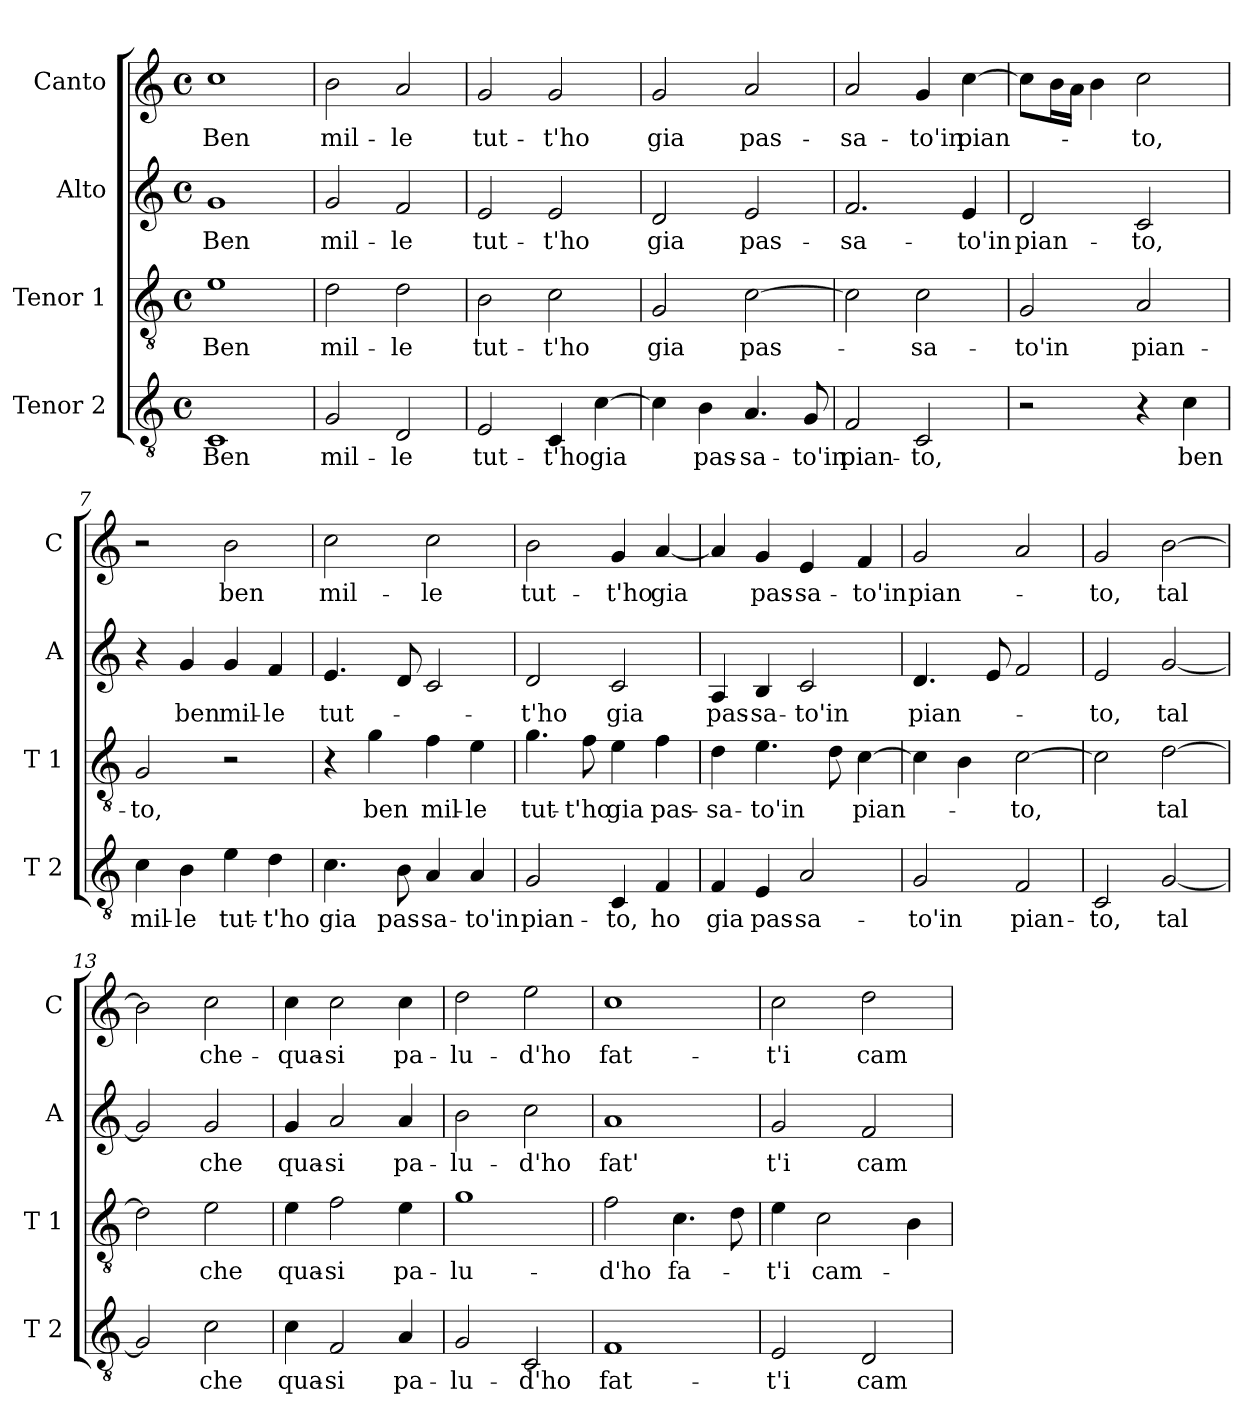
**kern	**text	**kern	**text	**kern	**text	**kern	**text
*part4	*part4	*part3	*part3	*part2	*part2	*part1	*part1
*staff4	*staff4	*staff3	*staff3	*staff2	*staff2	*staff1	*staff1
*I"Tenor 2	*	*I"Tenor 1	*	*I"Alto	*	*I"Canto	*
*I'T 2	*	*I'T 1	*	*I'A	*	*I'C	*
*clefGv2	*	*clefGv2	*	*clefG2	*	*clefG2	*
*k[]	*	*k[]	*	*k[]	*	*k[]	*
*C:	*	*C:	*	*C:	*	*C:	*
*M4/4	*	*M4/4	*	*M4/4	*	*M4/4	*
*met(c)	*	*met(c)	*	*met(c)	*	*met(c)	*
=1	=1	=1	=1	=1	=1	=1	=1
!	!LO:LY:b	!	!LO:LY:b	!	!LO:LY:b	!	!LO:LY:b
1C	Ben	1e	Ben	1g	Ben	1cc	Ben
=2	=2	=2	=2	=2	=2	=2	=2
!	!LO:LY:b	!	!LO:LY:b	!	!LO:LY:b	!	!LO:LY:b
2G/	mil-	2d\	mil-	2g/	mil-	2b\	mil-
!	!LO:LY:b	!	!LO:LY:b	!	!LO:LY:b	!	!LO:LY:b
2D/	-le	2d\	-le	2f/	-le	2a/	-le
=3	=3	=3	=3	=3	=3	=3	=3
!	!LO:LY:b	!	!LO:LY:b	!	!LO:LY:b	!	!LO:LY:b
2E/	tut-	2B\	tut-	2e/	tut-	2g/	tut-
!	!LO:LY:b	!	!LO:LY:b	!	!LO:LY:b	!	!LO:LY:b
4C/	-t'ho	2c\	-t'ho	2e/	-t'ho	2g/	-t'ho
!	!LO:LY:b	!	!	!	!	!	!
[4c\	gia	.	.	.	.	.	.
=4	=4	=4	=4	=4	=4	=4	=4
!	!	!	!LO:LY:b	!	!LO:LY:b	!	!LO:LY:b
4c\]	.	2G/	gia	2d/	gia	2g/	gia
!	!LO:LY:b	!	!	!	!	!	!
4B\	pas-	.	.	.	.	.	.
!	!LO:LY:b	!	!LO:LY:b	!	!LO:LY:b	!	!LO:LY:b
4.A/	-sa-	[2c\	pas-	2e/	pas-	2a/	pas-
!	!LO:LY:b	!	!	!	!	!	!
8G/	-to'in	.	.	.	.	.	.
=5	=5	=5	=5	=5	=5	=5	=5
!	!LO:LY:b	!	!	!	!LO:LY:b	!	!LO:LY:b
2F/	pian-	2c\]	.	2.f/	-sa-	2a/	-sa-
!	!LO:LY:b	!	!LO:LY:b	!	!	!	!LO:LY:b
2C/	-to,	2c\	-sa-	.	.	4g/	-to'in
!	!	!	!	!	!LO:LY:b	!	!LO:LY:b
.	.	.	.	4e/	-to'in	[4cc\	pian-
=6	=6	=6	=6	=6	=6	=6	=6
!	!	!	!LO:LY:b	!	!LO:LY:b	!	!
2r	.	2G/	-to'in	2d/	pian-	8cc\L]	.
.	.	.	.	.	.	16b\L	.
.	.	.	.	.	.	16a\JJ	.
.	.	.	.	.	.	4b\	.
!	!	!	!LO:LY:b	!	!LO:LY:b	!	!LO:LY:b
4r	.	2A/	pian-	2c/	-to,	2cc\	-to,
!	!LO:LY:b	!	!	!	!	!	!
4c\	ben	.	.	.	.	.	.
!!LO:LB:g=z
=7	=7	=7	=7	=7	=7	=7	=7
!	!LO:LY:b	!	!LO:LY:b	!	!	!	!
4c\	mil-	2G/	-to,	4r	.	2r	.
!	!LO:LY:b	!	!	!	!LO:LY:b	!	!
4B\	-le	.	.	4g/	ben	.	.
!	!LO:LY:b	!	!	!	!LO:LY:b	!	!LO:LY:b
4e\	tut-	2r	.	4g/	mil-	2b\	ben
!	!LO:LY:b	!	!	!	!LO:LY:b	!	!
4d\	-t'ho	.	.	4f/	-le	.	.
=8	=8	=8	=8	=8	=8	=8	=8
!	!LO:LY:b	!	!	!	!LO:LY:b	!	!LO:LY:b
4.c\	gia	4r	.	4.e/	tut-	2cc\	mil-
!	!	!	!LO:LY:b	!	!	!	!
.	.	4g\	ben	.	.	.	.
!	!LO:LY:b	!	!	!	!	!	!
8B\	pas-	.	.	8d/	.	.	.
!	!LO:LY:b	!	!LO:LY:b	!	!	!	!LO:LY:b
4A/	-sa-	4f\	mil-	2c/	.	2cc\	-le
!	!LO:LY:b	!	!LO:LY:b	!	!	!	!
4A/	-to'in	4e\	-le	.	.	.	.
=9	=9	=9	=9	=9	=9	=9	=9
!	!LO:LY:b	!	!LO:LY:b	!	!LO:LY:b	!	!LO:LY:b
2G/	pian-	4.g\	tut-	2d/	-t'ho	2b\	tut-
!	!	!	!LO:LY:b	!	!	!	!
.	.	8f\	-t'ho	.	.	.	.
!	!LO:LY:b	!	!LO:LY:b	!	!LO:LY:b	!	!LO:LY:b
4C/	-to,	4e\	gia	2c/	gia	4g/	-t'ho
!	!LO:LY:b	!	!LO:LY:b	!	!	!	!LO:LY:b
4F/	ho	4f\	pas-	.	.	[4a/	gia
=10	=10	=10	=10	=10	=10	=10	=10
!	!LO:LY:b	!	!LO:LY:b	!	!LO:LY:b	!	!
4F/	gia	4d\	-sa-	4A/	pas-	4a/]	.
!	!LO:LY:b	!	!LO:LY:b	!	!LO:LY:b	!	!LO:LY:b
4E/	pas-	4.e\	-to'in	4B/	-sa-	4g/	pas-
!	!LO:LY:b	!	!	!	!LO:LY:b	!	!LO:LY:b
2A/	-sa-	.	.	2c/	-to'in	4e/	-sa-
.	.	8d\	.	.	.	.	.
!	!	!	!LO:LY:b	!	!	!	!LO:LY:b
.	.	[4c\	pian-	.	.	4f/	-to'in
=11	=11	=11	=11	=11	=11	=11	=11
!	!LO:LY:b	!	!	!	!LO:LY:b	!	!LO:LY:b
2G/	-to'in	4c\]	.	4.d/	pian-	2g/	pian-
.	.	4B\	.	.	.	.	.
.	.	.	.	8e/	.	.	.
!	!LO:LY:b	!	!LO:LY:b	!	!	!	!
2F/	pian-	[2c\	-to,	2f/	.	2a/	.
=12	=12	=12	=12	=12	=12	=12	=12
!	!LO:LY:b	!	!	!	!LO:LY:b	!	!LO:LY:b
2C/	-to,	2c\]	.	2e/	-to,	2g/	-to,
!	!LO:LY:b	!	!LO:LY:b	!	!LO:LY:b	!	!LO:LY:b
[2G/	tal	[2d\	tal	[2g/	tal	[2b\	tal
!!LO:LB:g=z
=13	=13	=13	=13	=13	=13	=13	=13
2G/]	.	2d\]	.	2g/]	.	2b\]	.
!	!LO:LY:b	!	!LO:LY:b	!	!LO:LY:b	!	!LO:LY:b
2c\	che	2e\	che	2g/	che	2cc\	che-
=14	=14	=14	=14	=14	=14	=14	=14
!	!LO:LY:b	!	!LO:LY:b	!	!LO:LY:b	!	!LO:LY:b
4c\	qua-	4e\	qua-	4g/	qua-	4cc\	-qua-
!	!LO:LY:b	!	!LO:LY:b	!	!LO:LY:b	!	!LO:LY:b
2F/	-si	2f\	-si	2a/	-si	2cc\	-si
!	!LO:LY:b	!	!LO:LY:b	!	!LO:LY:b	!	!LO:LY:b
4A/	pa-	4e\	pa-	4a/	pa-	4cc\	pa-
=15	=15	=15	=15	=15	=15	=15	=15
!	!LO:LY:b	!	!LO:LY:b	!	!LO:LY:b	!	!LO:LY:b
2G/	-lu-	1g	-lu-	2b\	-lu-	2dd\	-lu-
!	!LO:LY:b	!	!	!	!LO:LY:b	!	!LO:LY:b
2C/	-d'ho	.	.	2cc\	-d'ho	2ee\	-d'ho
=16	=16	=16	=16	=16	=16	=16	=16
!	!LO:LY:b	!	!LO:LY:b	!	!LO:LY:b	!	!LO:LY:b
1F	fat-	2f\	-d'ho	1a	fat'	1cc	fat-
!	!	!	!LO:LY:b	!	!	!	!
.	.	4.c\	fa-	.	.	.	.
.	.	8d\	.	.	.	.	.
=17	=17	=17	=17	=17	=17	=17	=17
!	!LO:LY:b	!	!LO:LY:b	!	!LO:LY:b	!	!LO:LY:b
2E/	-t'i	4e\	-t'i	2g/	t'i	2cc\	-t'i
!	!	!	!LO:LY:b	!	!	!	!
.	.	2c\	cam-	.	.	.	.
!	!LO:LY:b	!	!	!	!LO:LY:b	!	!LO:LY:b
2D/	cam-	.	.	2f/	cam-	2dd\	cam-
.	.	4B\	.	.	.	.	.
=	=	=	=	=	=	=	=
*-	*-	*-	*-	*-	*-	*-	*-
